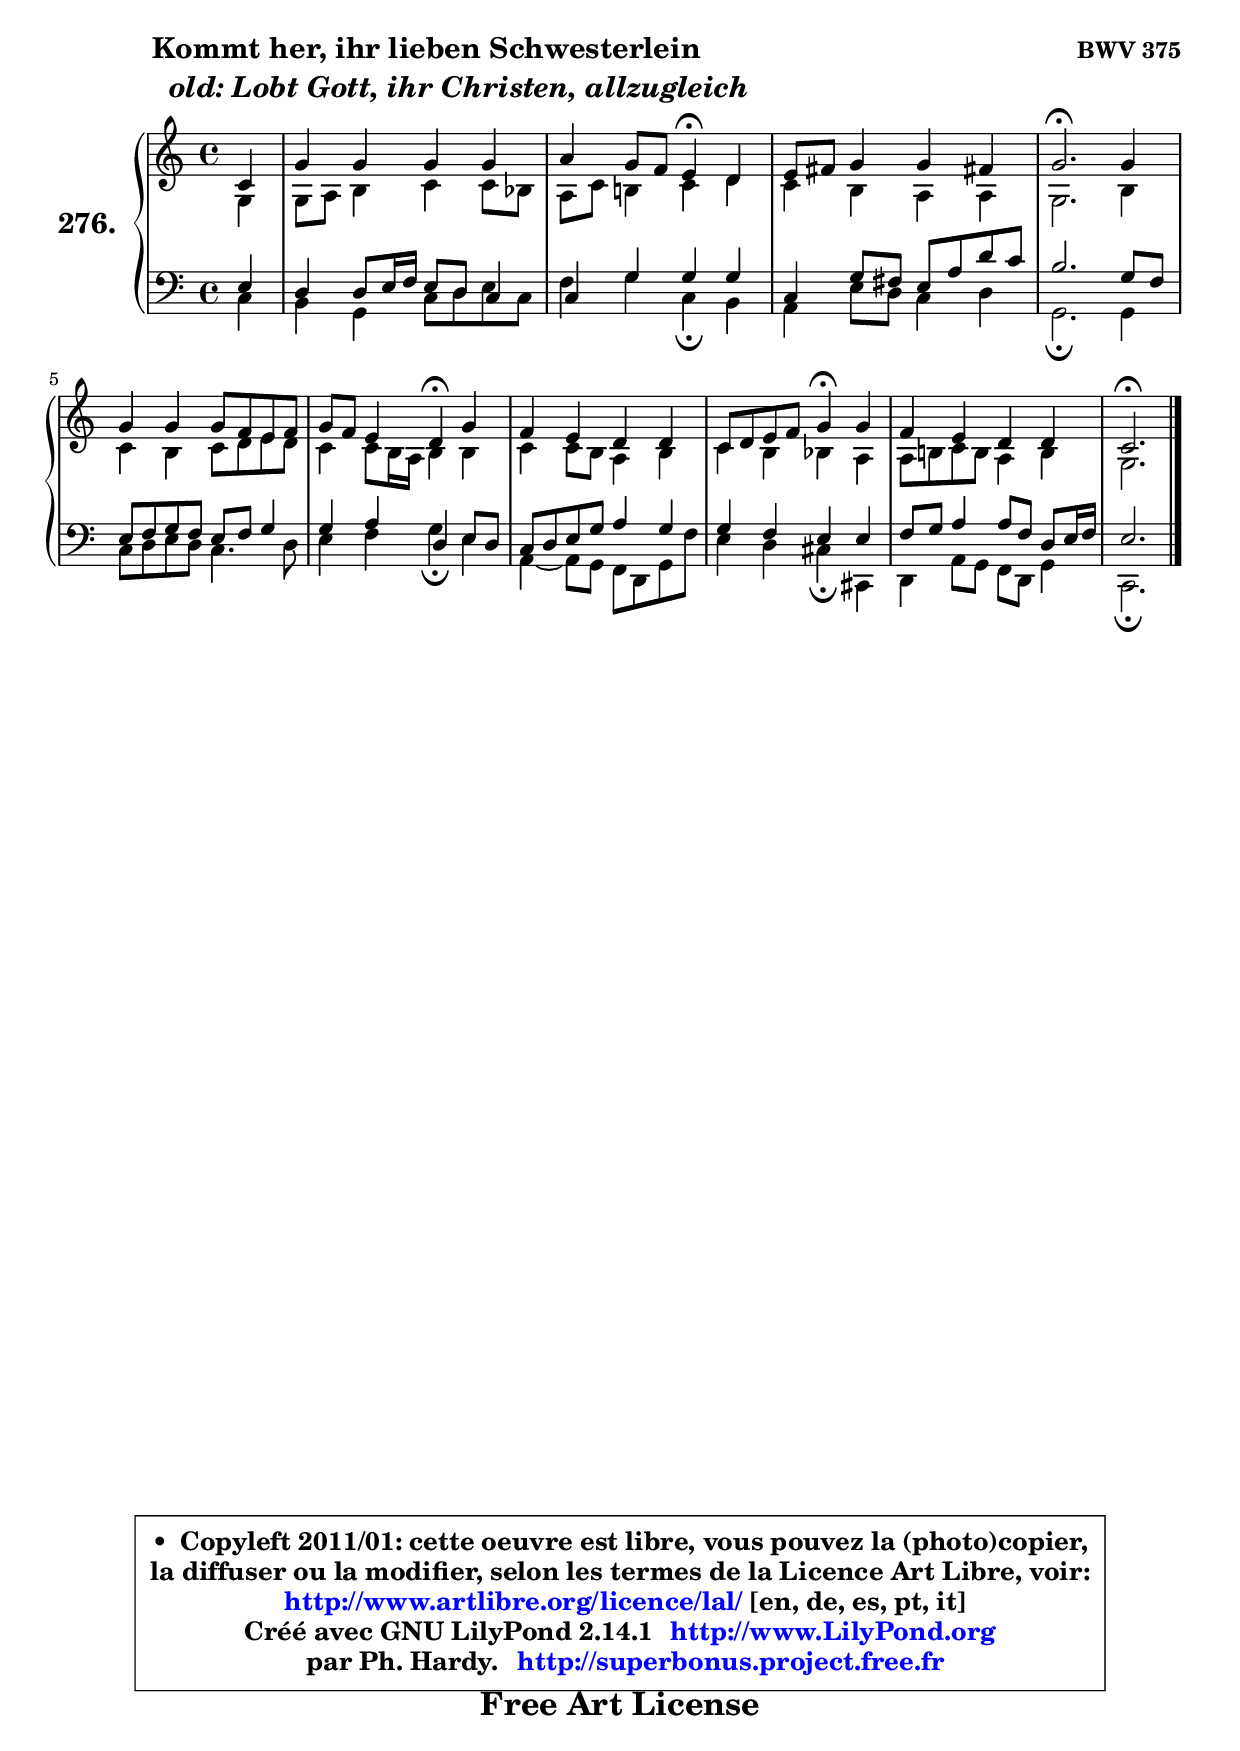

\version "2.14.1"

    \paper {
%	system-system-spacing #'padding = #0.1
%	score-system-spacing #'padding = #0.1
%	ragged-bottom = ##f
%	ragged-last-bottom = ##f
	}

    \header {
      opus = \markup { \bold "BWV 375" }
      piece = \markup { \hspace #9 \fontsize #2 \bold \column { \line {"Kommt her, ihr lieben Schwesterlein"}
                     \line { \italic "  old: Lobt Gott, ihr Christen, allzugleich"}
                 } }
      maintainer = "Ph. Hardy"
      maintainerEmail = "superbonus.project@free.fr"
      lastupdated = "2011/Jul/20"
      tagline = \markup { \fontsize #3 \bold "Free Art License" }
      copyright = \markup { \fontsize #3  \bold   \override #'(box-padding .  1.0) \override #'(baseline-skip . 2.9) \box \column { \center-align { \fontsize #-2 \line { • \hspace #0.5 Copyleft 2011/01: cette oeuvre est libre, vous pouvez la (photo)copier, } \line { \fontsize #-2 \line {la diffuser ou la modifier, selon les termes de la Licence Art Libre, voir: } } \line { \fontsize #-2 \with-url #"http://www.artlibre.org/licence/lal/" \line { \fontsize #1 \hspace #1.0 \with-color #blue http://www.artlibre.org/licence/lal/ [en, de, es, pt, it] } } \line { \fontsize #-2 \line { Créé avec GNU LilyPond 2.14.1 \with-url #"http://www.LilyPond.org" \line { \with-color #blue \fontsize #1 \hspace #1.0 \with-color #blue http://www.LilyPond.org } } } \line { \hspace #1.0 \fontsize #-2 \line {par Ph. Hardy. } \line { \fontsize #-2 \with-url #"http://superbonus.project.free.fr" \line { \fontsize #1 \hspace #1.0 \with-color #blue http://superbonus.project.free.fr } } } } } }

	  }

  guidemidi = {
        r4 |
        R1 |
        r2 \tempo 4 = 30 r4 \tempo 4 = 78 r4 |
        R1 |
        \tempo 4 = 40 r2. \tempo 4 = 78 r4 |
        R1 |
        r2 \tempo 4 = 30 r4 \tempo 4 = 78 r4 |
        R1 |
        r2 \tempo 4 = 30 r4 \tempo 4 = 78 r4 |
        R1 |
        \tempo 4 = 40 r2. 
	}

  upper = {
\displayLilyMusic \transpose g c {
	\time 4/4
	\key g \major
	\clef treble
	\partial 4
	\voiceOne
	<< { 
	% SOPRANO
	\set Voice.midiInstrument = "acoustic grand"
	\relative c'' {
        g4 |
        d'4 d d d |
        e4 d8 c b4\fermata a |
        b8 cis d4 d cis! |
        d2.\fermata d4 |
        d4 d d8 c b c |
        d8 c b4 a\fermata d |
        c4 b a a |
        g8 a b c d4\fermata d |
        c4 b a a |
        g2.\fermata
        \bar "|."
	} % fin de relative
	}

	\context Voice="1" { \voiceTwo 
	% ALTO
	\set Voice.midiInstrument = "acoustic grand"
	\relative c' {
        d4 |
        d8 e fis4 g g8 f |
        e8 g fis!4 g a |
        g4 fis e e |
        d2. fis4 |
        g4 fis g8 a b a |
        g4 g8 fis16 e fis4 fis |
        g4 g8 fis e4 fis |
        g4 fis f e |
        e8 fis! g fis e4 fis |
        d2.
        \bar "|."
	} % fin de relative
	\oneVoice
	} >>
}
	}

    lower = {
\transpose g c {
	\time 4/4
	\key g \major
	\clef bass
	\partial 4
	\voiceOne
	<< { 
	% TENOR
	\set Voice.midiInstrument = "acoustic grand"
	\relative c' {
        b4 |
        a4 a8 b16 c b8 a g4 |
        g4 d' d d |
        g,4 d'8 cis b e a g |
        fis2. d8 c |
        b8 c d c b c d4 |
        d4 e a,4 b8 a |
        g8 a b d e4 d |
        d4 c b b |
        c8 d e4 e8 c a b16 c |
        b2.
        \bar "|."
	} % fin de relative
	}
	\context Voice="1" { \voiceTwo 
	% BASS
	\set Voice.midiInstrument = "acoustic grand"
	\relative c' {
        g4 |
        fis4 d g8 a b8 g |
        c4 d g,\fermata fis |
        e4 b'8 a g4 a |
        d,2.\fermata d4 |
        g8 a b a g4. a8 |
        b4 c d4\fermata b4 |
        e,4 ~ e8 d c a d c' |
        b4 a gis\fermata gis, |
        a4 e'8 d c a d4 |
        g,2.\fermata
        \bar "|."
	} % fin de relative
	\oneVoice
	} >>
}
	}


    \score { 

	\new PianoStaff <<
	\set PianoStaff.instrumentName = \markup { \bold \huge "276." }
	\new Staff = "upper" \upper
	\new Staff = "lower" \lower
	>>

    \layout {
%	ragged-last = ##f
	   }

         } % fin de score

  \score {
    \unfoldRepeats { << \guidemidi \upper \lower >> }
    \midi {
    \context {
     \Staff
      \remove "Staff_performer"
               }

     \context {
      \Voice
       \consists "Staff_performer"
                }

     \context { 
      \Score
      tempoWholesPerMinute = #(ly:make-moment 78 4)
		}
	    }
	}


